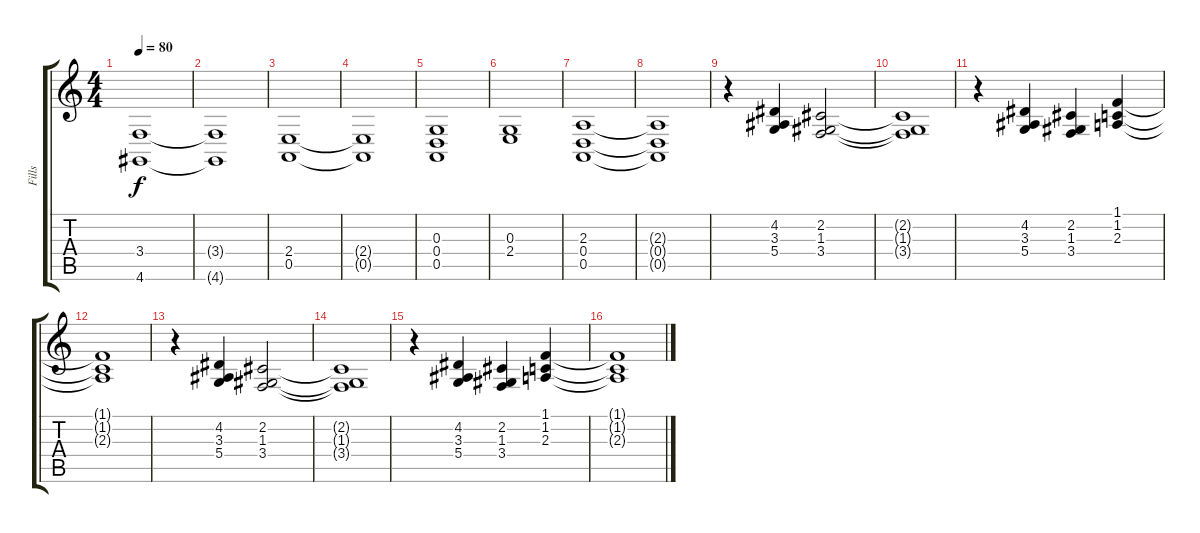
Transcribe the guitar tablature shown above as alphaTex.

\track ("Fills" "Fills") {instrument synthvoice}
\staff {score tabs}
\tuning (E4 B3 G3 D3 A2 E2) {hide}
\ts (4 4)
\tempo 80
\clef g2
\ks c
(3.4 4.6).1{dy f} |
(3.4{t} 4.6{t}).1 |
(2.4 0.5).1 |
(2.4{t} 0.5{t}).1 |
(0.3 0.4 0.5).1 |
(0.3 2.4).1 |
(2.3 0.4 0.5).1 |
(2.3{t} 0.4{t} 0.5{t}).1 |
r.4 (4.2 3.3 5.4).4 (2.2 1.3 3.4).2 |
(2.2{t} 1.3{t} 3.4{t}).1 |
r.4 (4.2 3.3 5.4).4 (2.2 1.3 3.4).4 (1.1 1.2 2.3).4 |
(1.1{t} 1.2{t} 2.3{t}).1 |
r.4 (4.2 3.3 5.4).4 (2.2 1.3 3.4).2 |
(2.2{t} 1.3{t} 3.4{t}).1 |
r.4 (4.2 3.3 5.4).4 (2.2 1.3 3.4).4 (1.1 1.2 2.3).4 |
(1.1{t} 1.2{t} 2.3{t}).1
